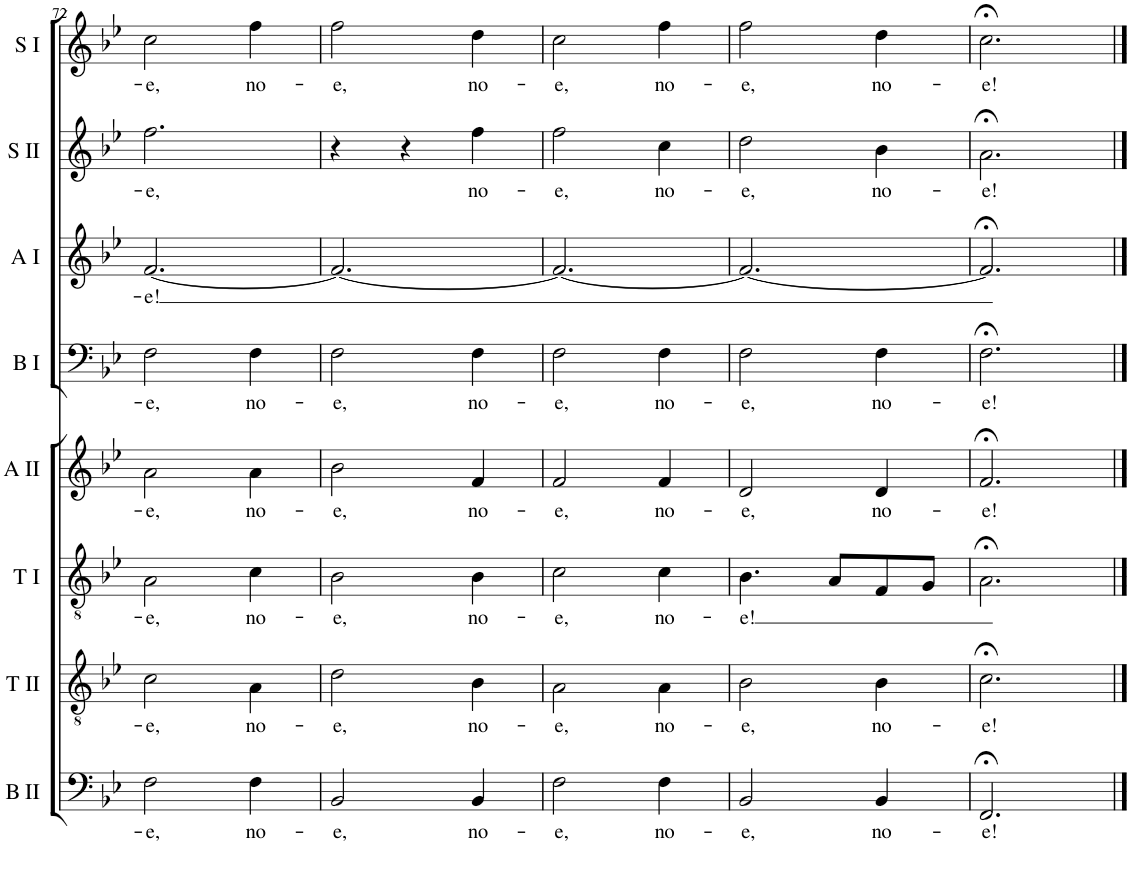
**kern	**text	**kern	**text	**kern	**text	**kern	**text	**kern	**text	**kern	**text	**kern	**text	**kern	**text
*part8	*part8	*part7	*part7	*part6	*part6	*part5	*part5	*part4	*part4	*part3	*part3	*part2	*part2	*part1	*part1
*staff8	*staff8	*staff7	*staff7	*staff6	*staff6	*staff5	*staff5	*staff4	*staff4	*staff3	*staff3	*staff2	*staff2	*staff1	*staff1
*I"Basse II	*	*I"Ténor II	*	*I"Ténor I	*	*I"Alto II	*	*I"Basse I	*	*I"Alto I	*	*I"Soprano II	*	*I"Soprano I	*
*I'B II	*	*I'T II	*	*I'T I	*	*I'A II	*	*I'B I	*	*I'A I	*	*I'S II	*	*I'S I	*
!!LO:PB:g=z
*clefF4	*	*clefGv2	*	*clefGv2	*	*clefG2	*	*clefF4	*	*clefG2	*	*clefG2	*	*clefG2	*
*k[b-e-]	*	*k[b-e-]	*	*k[b-e-]	*	*k[b-e-]	*	*k[b-e-]	*	*k[b-e-]	*	*k[b-e-]	*	*k[b-e-]	*
*M3/4	*	*M3/4	*	*M3/4	*	*M3/4	*	*M3/4	*	*M3/4	*	*M3/4	*	*M3/4	*
=72	=72	=72	=72	=72	=72	=72	=72	=72	=72	=72	=72	=72	=72	=72	=72
!	!LO:LY:b	!	!LO:LY:b	!	!LO:LY:b	!	!LO:LY:b	!	!LO:LY:b	!	!LO:LY:b	!	!LO:LY:b	!	!LO:LY:b
2F\	-e,	2c\	-e,	2A\	-e,	2a\	-e,	2F\	-e,	[2.f/	-e!	2.ff\	-e,	2cc\	-e,
!	!LO:LY:b	!	!LO:LY:b	!	!LO:LY:b	!	!LO:LY:b	!	!LO:LY:b	!	!	!	!	!	!LO:LY:b
4F\	no-	4A\	no-	4c\	no-	4a\	no-	4F\	no-	.	.	.	.	4ff\	no-
=73	=73	=73	=73	=73	=73	=73	=73	=73	=73	=73	=73	=73	=73	=73	=73
!	!LO:LY:b	!	!LO:LY:b	!	!LO:LY:b	!	!LO:LY:b	!	!LO:LY:b	!	!	!	!	!	!LO:LY:b
2BB-/	-e,	2d\	-e,	2B-\	-e,	2b-\	-e,	2F\	-e,	2.f/_	.	4r	.	2ff\	-e,
.	.	.	.	.	.	.	.	.	.	.	.	4r	.	.	.
!	!LO:LY:b	!	!LO:LY:b	!	!LO:LY:b	!	!LO:LY:b	!	!LO:LY:b	!	!	!	!LO:LY:b	!	!LO:LY:b
4BB-/	no-	4B-\	no-	4B-\	no-	4f/	no-	4F\	no-	.	.	4ff\	no-	4dd\	no-
=74	=74	=74	=74	=74	=74	=74	=74	=74	=74	=74	=74	=74	=74	=74	=74
!	!LO:LY:b	!	!LO:LY:b	!	!LO:LY:b	!	!LO:LY:b	!	!LO:LY:b	!	!	!	!LO:LY:b	!	!LO:LY:b
2F\	-e,	2A\	-e,	2c\	-e,	2f/	-e,	2F\	-e,	2.f/_	.	2ff\	-e,	2cc\	-e,
!	!LO:LY:b	!	!LO:LY:b	!	!LO:LY:b	!	!LO:LY:b	!	!LO:LY:b	!	!	!	!LO:LY:b	!	!LO:LY:b
4F\	no-	4A\	no-	4c\	no-	4f/	no-	4F\	no-	.	.	4cc\	no-	4ff\	no-
=75	=75	=75	=75	=75	=75	=75	=75	=75	=75	=75	=75	=75	=75	=75	=75
!	!LO:LY:b	!	!LO:LY:b	!	!LO:LY:b	!	!LO:LY:b	!	!LO:LY:b	!	!	!	!LO:LY:b	!	!LO:LY:b
2BB-/	-e,	2B-\	-e,	4.B-\	-e!	2d/	-e,	2F\	-e,	2.f/_	.	2dd\	-e,	2ff\	-e,
.	.	.	.	8A/L	.	.	.	.	.	.	.	.	.	.	.
!	!LO:LY:b	!	!LO:LY:b	!	!	!	!LO:LY:b	!	!LO:LY:b	!	!	!	!LO:LY:b	!	!LO:LY:b
4BB-/	no-	4B-\	no-	8F/	.	4d/	no-	4F\	no-	.	.	4b-\	no-	4dd\	no-
.	.	.	.	8G/J	.	.	.	.	.	.	.	.	.	.	.
=76	=76	=76	=76	=76	=76	=76	=76	=76	=76	=76	=76	=76	=76	=76	=76
!	!LO:LY:b	!	!LO:LY:b	!	!	!	!LO:LY:b	!	!LO:LY:b	!	!	!	!LO:LY:b	!	!LO:LY:b
2.FF;</	-e!	2.c;<\	-e!	2.A;<\	.	2.f;</	-e!	2.F;<\	-e!	2.f;</]	.	2.a;<\	-e!	2.cc;<\	-e!
==	==	==	==	==	==	==	==	==	==	==	==	==	==	==	==
*-	*-	*-	*-	*-	*-	*-	*-	*-	*-	*-	*-	*-	*-	*-	*-
